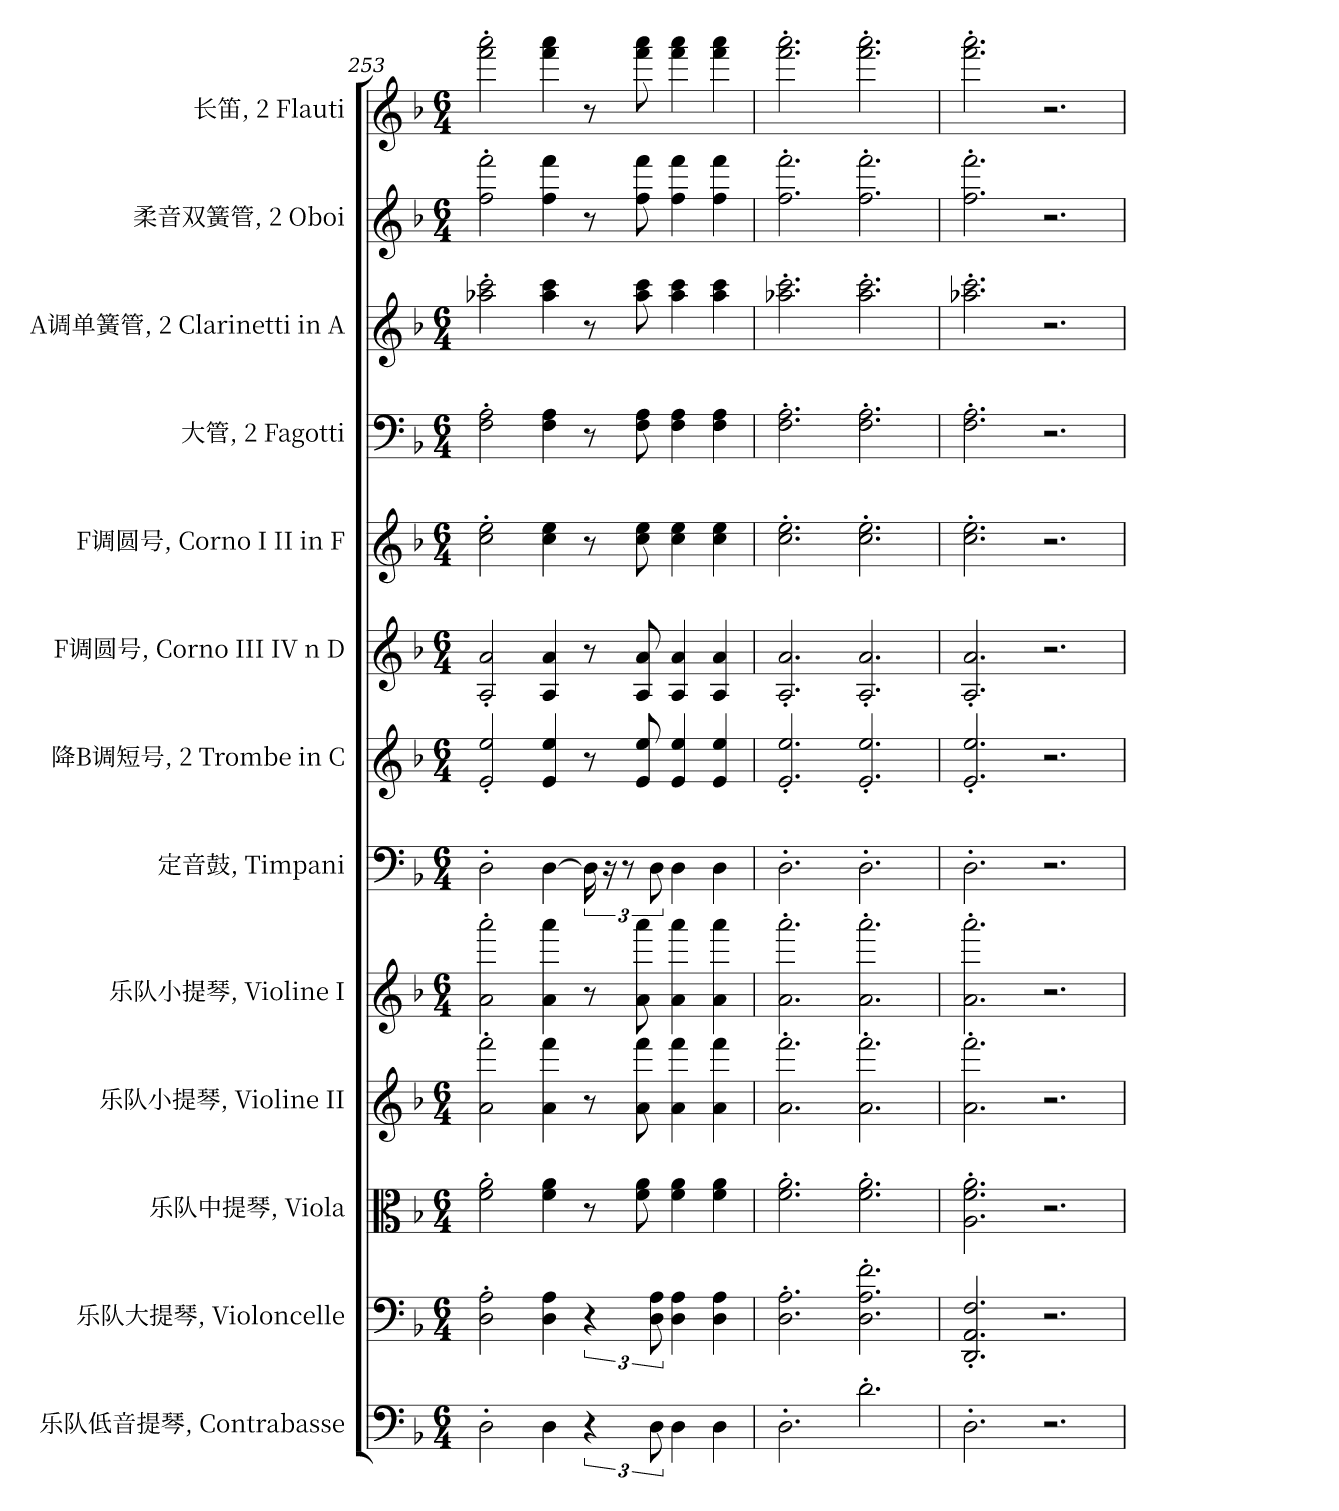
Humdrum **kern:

**kern	**kern	**kern	**kern	**kern	**kern	**kern	**kern	**kern	**kern	**kern	**kern	**kern
*part13	*part12	*part11	*part10	*part9	*part8	*part7	*part6	*part5	*part4	*part3	*part2	*part1
*staff13	*staff12	*staff11	*staff10	*staff9	*staff8	*staff7	*staff6	*staff5	*staff4	*staff3	*staff2	*staff1
*I"乐队低音提琴, Contrabasse	*I"乐队大提琴, Violoncelle	*I"乐队中提琴, Viola	*I"乐队小提琴, Violine II	*I"乐队小提琴, Violine I	*I"定音鼓, Timpani	*I"降B调短号, 2 Trombe in C	*I"F调圆号, Corno III IV n D	*I"F调圆号, Corno I II in F	*I"大管, 2 Fagotti	*I"A调单簧管, 2 Clarinetti in A	*I"柔音双簧管, 2 Oboi	*I"长笛, 2 Flauti
*I'Cbs.	*	*	*	*	*I'Timp.	*	*	*	*	*I'A Cl.	*	*I'Fl.
!!LO:PB:g=z
*clefF4	*clefF4	*clefC3	*clefG2	*clefG2	*clefF4	*clefG2	*clefG2	*clefG2	*clefF4	*clefG2	*clefG2	*clefG2
*ITrd7c12	*	*	*	*	*	*ITrd1c2	*ITrd4c7	*ITrd4c7	*	*ITrd2c3	*ITrd2c3	*
*k[b-]	*k[b-]	*k[b-]	*k[b-]	*k[b-]	*k[b-]	*k[b-e-a-]	*k[b-e-]	*k[b-e-]	*k[b-]	*k[f#c#]	*k[f#c#]	*k[b-]
*M6/4	*M6/4	*M6/4	*M6/4	*M6/4	*M6/4	*M6/4	*M6/4	*M6/4	*M6/4	*M6/4	*M6/4	*M6/4
=253	=253	=253	=253	=253	=253	=253	=253	=253	=253	=253	=253	=253
2DD'\	2D\' 2A\'	2f\' 2a\'	2a\' 2fff\'	2a\' 2aaa\'	2D'\	2d/' 2dd/'	2D/' 2d/'	2f\' 2a\'	2F\' 2A\'	2ffn\' 2aa\'	2dd\' 2ddd\'	2fff\' 2aaa\'
4DD\	4D\ 4A\	4f\ 4a\	4a\ 4fff\	4a\ 4aaa\	[4D\	4d/ 4dd/	4D/ 4d/	4f\ 4a\	4F\ 4A\	4ff\ 4aa\	4dd\ 4ddd\	4fff\ 4aaa\
6r	6r	8r	8r	8r	24D\]	8r	8r	8r	8r	8r	8r	8r
.	.	.	.	.	24r	.	.	.	.	.	.	.
.	.	.	.	.	12r	.	.	.	.	.	.	.
.	.	8f\ 8a\	8a\ 8fff\	8a\ 8aaa\	.	8d/ 8dd/	8D/ 8d/	8f\ 8a\	8F\ 8A\	8ff\ 8aa\	8dd\ 8ddd\	8fff\ 8aaa\
12DD\	12D\ 12A\	.	.	.	12D\	.	.	.	.	.	.	.
4DD\	4D\ 4A\	4f\ 4a\	4a\ 4fff\	4a\ 4aaa\	4D\	4d/ 4dd/	4D/ 4d/	4f\ 4a\	4F\ 4A\	4ff\ 4aa\	4dd\ 4ddd\	4fff\ 4aaa\
4DD\	4D\ 4A\	4f\ 4a\	4a\ 4fff\	4a\ 4aaa\	4D\	4d/ 4dd/	4D/ 4d/	4f\ 4a\	4F\ 4A\	4ff\ 4aa\	4dd\ 4ddd\	4fff\ 4aaa\
=254	=254	=254	=254	=254	=254	=254	=254	=254	=254	=254	=254	=254
*	*	*	*	*	*	*	*	*	*	*	*	*MM236
2.DD'\	2.D\' 2.A\'	2.f\' 2.a\'	2.a\' 2.fff\'	2.a\' 2.aaa\'	2.D'\	2.d/' 2.dd/'	2.D/' 2.d/'	2.f\' 2.a\'	2.F\' 2.A\'	2.ffn\' 2.aa\'	2.dd\' 2.ddd\'	2.fff\' 2.aaa\'
*	*	*	*	*	*	*	*	*	*	*	*	*MM217
2.D'\	2.D\' 2.A\' 2.f\'	2.f\' 2.a\'	2.a\' 2.fff\'	2.a\' 2.aaa\'	2.D'\	2.d/' 2.dd/'	2.D/' 2.d/'	2.f\' 2.a\'	2.F\' 2.A\'	2.ff\' 2.aa\'	2.dd\' 2.ddd\'	2.fff\' 2.aaa\'
=255	=255	=255	=255	=255	=255	=255	=255	=255	=255	=255	=255	=255
*	*	*	*	*	*	*	*	*	*	*	*	*MM130
2.DD'\	2.DD/' 2.AA/' 2.F/'	2.A\' 2.f\' 2.a\'	2.a\' 2.fff\'	2.a\' 2.aaa\'	2.D'\	2.d/' 2.dd/'	2.D/' 2.d/'	2.f\' 2.a\'	2.F\' 2.A\'	2.ffn\' 2.aa\'	2.dd\' 2.ddd\'	2.fff\' 2.aaa\'
*	*	*	*	*	*	*	*	*	*	*	*	*MM140
2.r	2.r	2.r	2.r	2.r	2.r	2.r	2.r	2.r	2.r	2.r	2.r	2.r
=	=	=	=	=	=	=	=	=	=	=	=	=
*-	*-	*-	*-	*-	*-	*-	*-	*-	*-	*-	*-	*-
